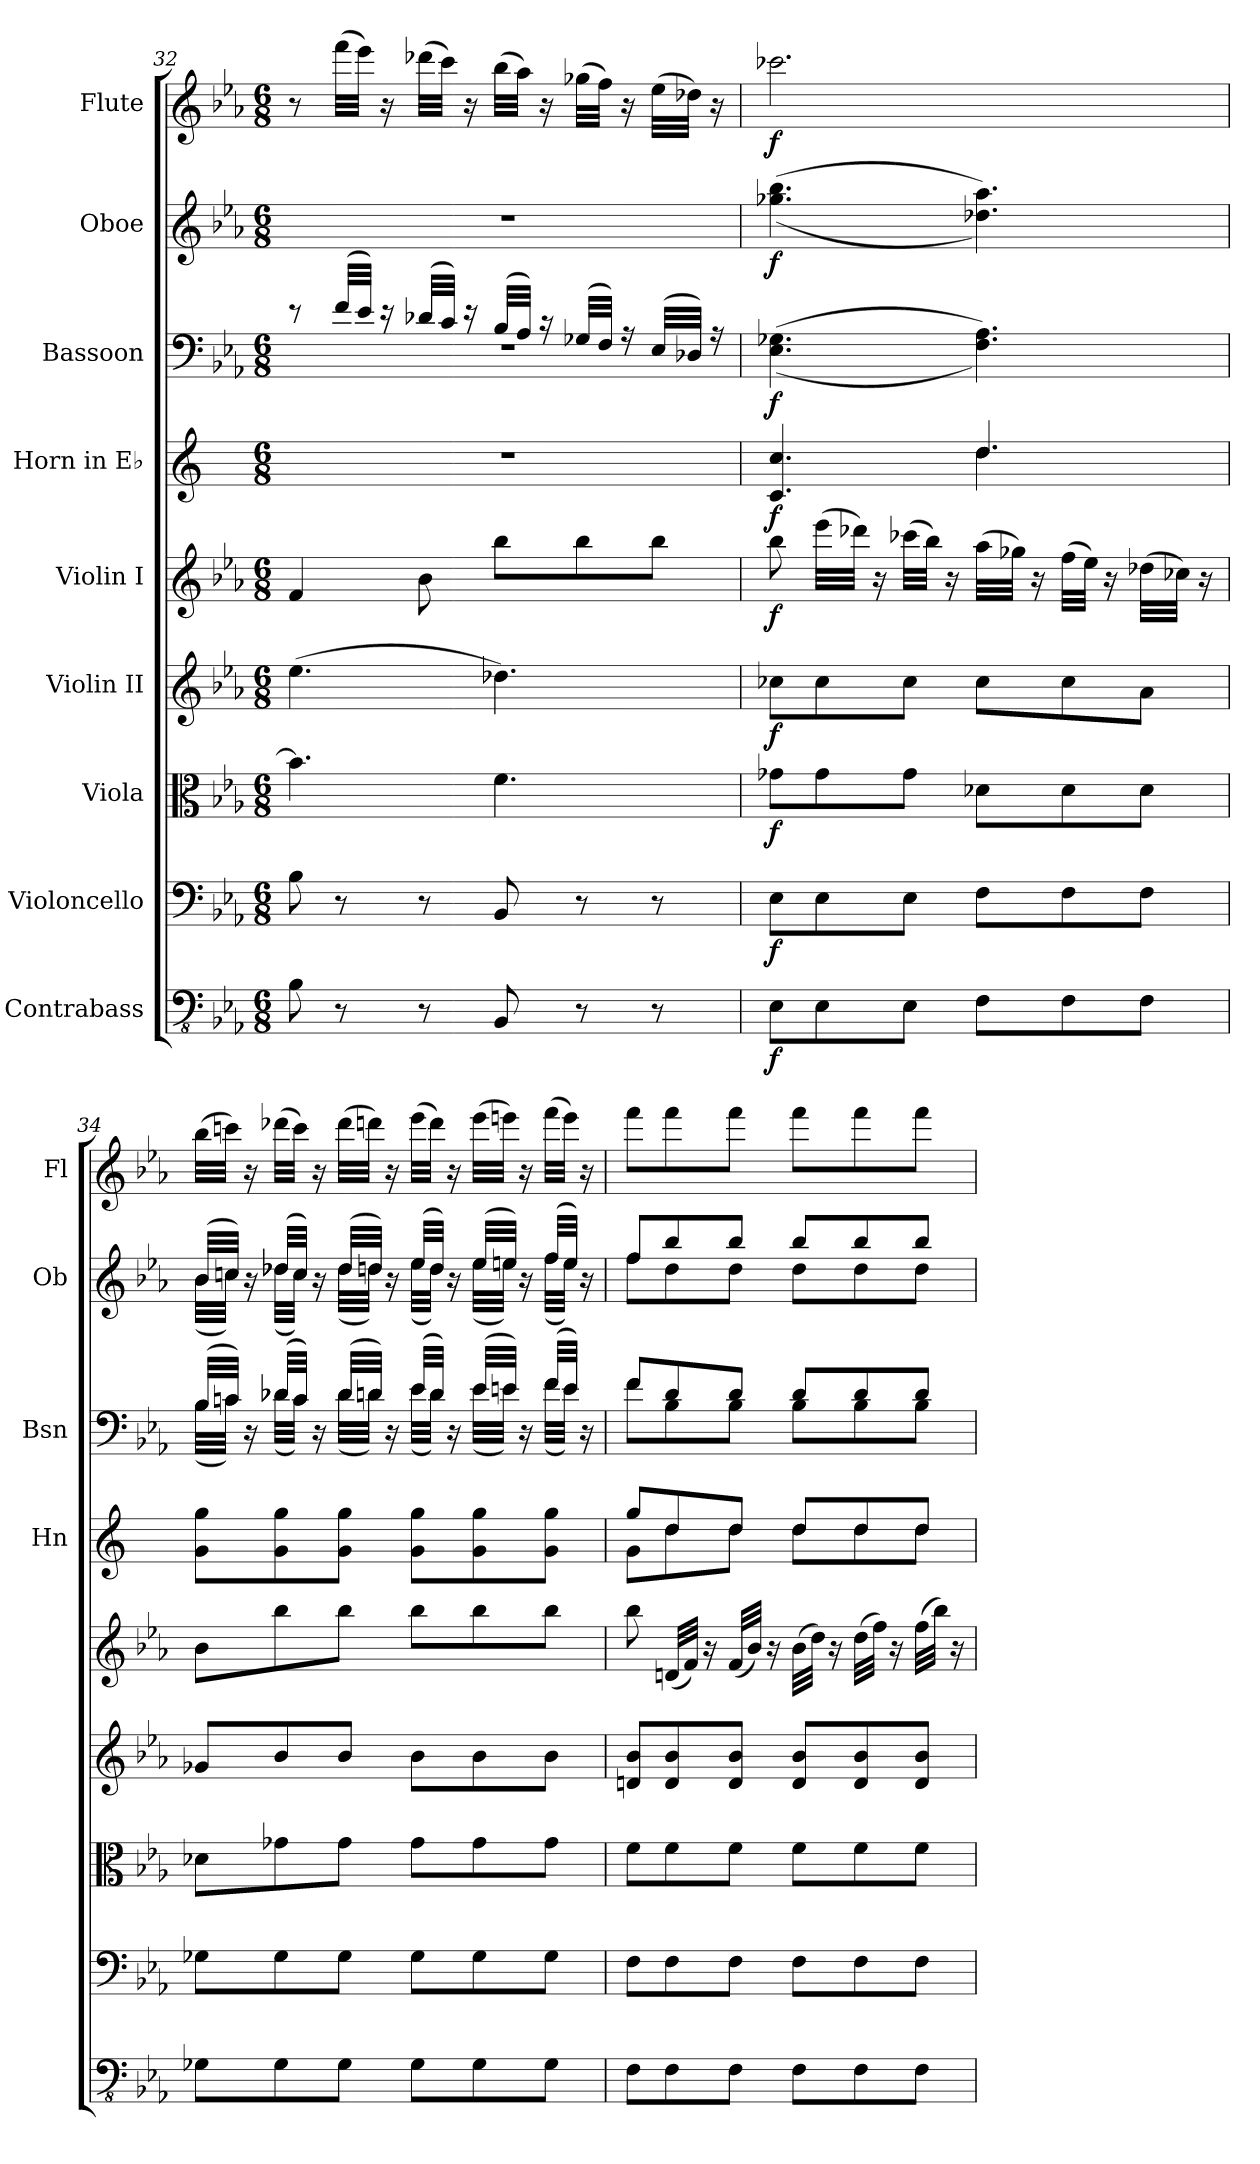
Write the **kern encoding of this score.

**kern	**dynam	**kern	**dynam	**kern	**dynam	**kern	**dynam	**kern	**dynam	**kern	**dynam	**kern	**dynam	**kern	**dynam	**kern	**dynam
*part9	*part9	*part8	*part8	*part7	*part7	*part6	*part6	*part5	*part5	*part4	*part4	*part3	*part3	*part2	*part2	*part1	*part1
*staff9	*staff9	*staff8	*staff8	*staff7	*staff7	*staff6	*staff6	*staff5	*staff5	*staff4	*staff4	*staff3	*staff3	*staff2	*staff2	*staff1	*staff1
*I"Contrabass	*	*I"Violoncello	*	*I"Viola	*	*I"Violin II	*	*I"Violin I	*	*I"Horn in E♭	*	*I"Bassoon	*	*I"Oboe	*	*I"Flute	*
*	*	*	*	*	*	*	*	*	*	*I'Hn	*	*I'Bsn	*	*I'Ob	*	*I'Fl	*
*clefFv4	*	*clefF4	*	*clefC3	*	*clefG2	*	*clefG2	*	*clefG2	*	*clefF4	*	*clefG2	*	*clefG2	*
*	*	*	*	*	*	*	*	*	*	*ITrd5c9	*	*	*	*	*	*	*
*k[b-e-a-]	*	*k[b-e-a-]	*	*k[b-e-a-]	*	*k[b-e-a-]	*	*k[b-e-a-]	*	*k[b-e-a-]	*	*k[b-e-a-]	*	*k[b-e-a-]	*	*k[b-e-a-]	*
*M6/8	*	*M6/8	*	*M6/8	*	*M6/8	*	*M6/8	*	*M6/8	*	*M6/8	*	*M6/8	*	*M6/8	*
=32	=32	=32	=32	=32	=32	=32	=32	=32	=32	=32	=32	=32	=32	=32	=32	=32	=32
*	*	*	*	*	*	*	*	*	*	*	*	*^	*	*	*	*	*
8BB-\	.	8B-\	.	4.b-\]	.	(>4.ee-\	.	4f/	.	2.r	.	8r	2.rF	.	2.r	.	8r	.
8r	.	8r	.	.	.	.	.	.	.	.	.	(>32f/LLL	.	.	.	.	(>32fff\LLL	.
.	.	.	.	.	.	.	.	.	.	.	.	32e-/JJJ)	.	.	.	.	32eee-\JJJ)	.
.	.	.	.	.	.	.	.	.	.	.	.	16r	.	.	.	.	16r	.
8r	.	8r	.	.	.	.	.	8b-\	.	.	.	(>32d-X/LLL	.	.	.	.	(>32ddd-X\LLL	.
.	.	.	.	.	.	.	.	.	.	.	.	32c/JJJ)	.	.	.	.	32ccc\JJJ)	.
.	.	.	.	.	.	.	.	.	.	.	.	16r	.	.	.	.	16r	.
8BBB-/	.	8BB-/	.	4.f\	.	4.dd-X\)	.	8bb-\L	.	.	.	(>32B-/LLL	.	.	.	.	(>32bb-\LLL	.
.	.	.	.	.	.	.	.	.	.	.	.	32A-/JJJ)	.	.	.	.	32aa-\JJJ)	.
.	.	.	.	.	.	.	.	.	.	.	.	16r	.	.	.	.	16r	.
8r	.	8r	.	.	.	.	.	8bb-\	.	.	.	(>32G-X/LLL	.	.	.	.	(>32gg-X\LLL	.
.	.	.	.	.	.	.	.	.	.	.	.	32F/JJJ)	.	.	.	.	32ff\JJJ)	.
.	.	.	.	.	.	.	.	.	.	.	.	16r	.	.	.	.	16r	.
8r	.	8r	.	.	.	.	.	8bb-\J	.	.	.	(>32E-/LLL	.	.	.	.	(>32ee-\LLL	.
.	.	.	.	.	.	.	.	.	.	.	.	32D-X/JJJ)	.	.	.	.	32dd-X\JJJ)	.
.	.	.	.	.	.	.	.	.	.	.	.	16r	.	.	.	.	16r	.
*	*	*	*	*	*	*	*	*	*	*	*	*v	*v	*	*	*	*	*
=33	=33	=33	=33	=33	=33	=33	=33	=33	=33	=33	=33	=33	=33	=33	=33	=33	=33
*	*	*	*	*	*	*	*	*	*	*^	*	*	*	*	*	*	*
!	!LO:DY:b	!	!LO:DY:b	!	!LO:DY:b	!	!LO:DY:b	!	!LO:DY:b	!	!	!LO:DY:b	!	!LO:DY:b	!	!LO:DY:b	!	!LO:DY:b
8EE-\L	f	8E-\L	f	8g-X\L	f	8cc-X\L	f	8bb-\	f	4.E-/ 4.e-/	4.ryy	f	(<(>4.E-\ 4.G-X\	f	(<(>4.gg-X\ 4.bb-\	f	2.ccc-X\	f
8EE-\	.	8E-\	.	8g-\	.	8cc-\	.	(>32eee-\LLL	.	.	.	.	.	.	.	.	.	.
.	.	.	.	.	.	.	.	32ddd-X\JJJ)	.	.	.	.	.	.	.	.	.	.
.	.	.	.	.	.	.	.	16r	.	.	.	.	.	.	.	.	.	.
8EE-\J	.	8E-\J	.	8g-\J	.	8cc-\J	.	(>32ccc-X\LLL	.	.	.	.	.	.	.	.	.	.
.	.	.	.	.	.	.	.	32bb-\JJJ)	.	.	.	.	.	.	.	.	.	.
.	.	.	.	.	.	.	.	16r	.	.	.	.	.	.	.	.	.	.
8FF\L	.	8F\L	.	8d-X\L	.	8cc-\L	.	(>32aa-\LLL	.	4.f/	4.f\	.	4.F\ 4.A-\))	.	4.dd-X\ 4.aa-\))	.	.	.
.	.	.	.	.	.	.	.	32gg-X\JJJ)	.	.	.	.	.	.	.	.	.	.
.	.	.	.	.	.	.	.	16r	.	.	.	.	.	.	.	.	.	.
8FF\	.	8F\	.	8d-\	.	8cc-\	.	(>32ff\LLL	.	.	.	.	.	.	.	.	.	.
.	.	.	.	.	.	.	.	32ee-\JJJ)	.	.	.	.	.	.	.	.	.	.
.	.	.	.	.	.	.	.	16r	.	.	.	.	.	.	.	.	.	.
8FF\J	.	8F\J	.	8d-\J	.	8a-\J	.	(>32dd-X\LLL	.	.	.	.	.	.	.	.	.	.
.	.	.	.	.	.	.	.	32cc-X\JJJ)	.	.	.	.	.	.	.	.	.	.
.	.	.	.	.	.	.	.	16r	.	.	.	.	.	.	.	.	.	.
*	*	*	*	*	*	*	*	*	*	*v	*v	*	*	*	*	*	*	*
=34	=34	=34	=34	=34	=34	=34	=34	=34	=34	=34	=34	=34	=34	=34	=34	=34	=34
*	*	*	*	*	*	*	*	*	*	*	*	*^	*	*^	*	*	*
8GG-X\L	.	8G-X\L	.	8d-X\L	.	8g-X/L	.	8b-\L	.	8B-\ 8b-\L	.	(>32B-/LLL	(<32B-\LLL	.	(>32b-/LLL	(<32b-\LLL	.	(>32bb-\LLL	.
.	.	.	.	.	.	.	.	.	.	.	.	32cn/JJJ)	32c\JJJ)	.	32ccn/JJJ)	32cc\JJJ)	.	32cccn\JJJ)	.
.	.	.	.	.	.	.	.	.	.	.	.	16r	16rAyy	.	16r	16rffyy	.	16r	.
8GG-\	.	8G-\	.	8g-X\	.	8b-/	.	8bb-\	.	8B-\ 8b-\	.	(>32d-X/LLL	(<32d-\LLL	.	(>32dd-X/LLL	(<32dd-\LLL	.	(>32ddd-X\LLL	.
.	.	.	.	.	.	.	.	.	.	.	.	32c/JJJ)	32c\JJJ)	.	32cc/JJJ)	32cc\JJJ)	.	32ccc\JJJ)	.
.	.	.	.	.	.	.	.	.	.	.	.	16r	16rAyy	.	16r	16rffyy	.	16r	.
8GG-\J	.	8G-\J	.	8g-\J	.	8b-/J	.	8bb-\J	.	8B-\ 8b-\J	.	(>32d-/LLL	(<32d-\LLL	.	(>32dd-/LLL	(<32dd-\LLL	.	(>32ddd-\LLL	.
.	.	.	.	.	.	.	.	.	.	.	.	32dn/JJJ)	32d\JJJ)	.	32ddn/JJJ)	32dd\JJJ)	.	32dddn\JJJ)	.
.	.	.	.	.	.	.	.	.	.	.	.	16r	16rAyy	.	16r	16rffyy	.	16r	.
8GG-\L	.	8G-\L	.	8g-\L	.	8b-\L	.	8bb-\L	.	8B-\ 8b-\L	.	(>32e-/LLL	(<32e-\LLL	.	(>32ee-/LLL	(<32ee-\LLL	.	(>32eee-\LLL	.
.	.	.	.	.	.	.	.	.	.	.	.	32d/JJJ)	32d\JJJ)	.	32dd/JJJ)	32dd\JJJ)	.	32ddd\JJJ)	.
.	.	.	.	.	.	.	.	.	.	.	.	16r	16rAyy	.	16r	16rffyy	.	16r	.
8GG-\	.	8G-\	.	8g-\	.	8b-\	.	8bb-\	.	8B-\ 8b-\	.	(>32e-/LLL	(<32e-\LLL	.	(>32ee-/LLL	(<32ee-\LLL	.	(>32eee-\LLL	.
.	.	.	.	.	.	.	.	.	.	.	.	32en/JJJ)	32e\JJJ)	.	32een/JJJ)	32ee\JJJ)	.	32eeen\JJJ)	.
.	.	.	.	.	.	.	.	.	.	.	.	16r	16rAyy	.	16r	16rffyy	.	16r	.
8GG-\J	.	8G-\J	.	8g-\J	.	8b-\J	.	8bb-\J	.	8B-\ 8b-\J	.	(>32f/LLL	(<32f\LLL	.	(>32ff/LLL	(<32ff\LLL	.	(>32fff\LLL	.
.	.	.	.	.	.	.	.	.	.	.	.	32e/JJJ)	32e\JJJ)	.	32ee/JJJ)	32ee\JJJ)	.	32eee\JJJ)	.
.	.	.	.	.	.	.	.	.	.	.	.	16r	16rAyy	.	16r	16rffyy	.	16r	.
!!LO:PB:g=z
=35	=35	=35	=35	=35	=35	=35	=35	=35	=35	=35	=35	=35	=35	=35	=35	=35	=35	=35	=35
*	*	*	*	*	*	*	*	*	*	*^	*	*	*	*	*	*	*	*	*
8FF\L	.	8F\L	.	8f\L	.	8dn/ 8b-/L	.	8bb-\	.	8b-/L	8B-\L	.	8f/L	8f\L	.	8ff/L	8ff\L	.	8fff\L	.
8FF\	.	8F\	.	8f\	.	8d/ 8b-/	.	(<32dn/LLL	.	8f/	8f\	.	8d/	8B-\	.	8bb-/	8dd\	.	8fff\	.
.	.	.	.	.	.	.	.	32f/JJJ)	.	.	.	.	.	.	.	.	.	.	.	.
.	.	.	.	.	.	.	.	16r	.	.	.	.	.	.	.	.	.	.	.	.
8FF\J	.	8F\J	.	8f\J	.	8d/ 8b-/J	.	(<32f/LLL	.	8f/J	8f\J	.	8d/J	8B-\J	.	8bb-/J	8dd\J	.	8fff\J	.
.	.	.	.	.	.	.	.	32b-/JJJ)	.	.	.	.	.	.	.	.	.	.	.	.
.	.	.	.	.	.	.	.	16r	.	.	.	.	.	.	.	.	.	.	.	.
8FF\L	.	8F\L	.	8f\L	.	8d/ 8b-/L	.	(>32b-\LLL	.	8f/L	8f\L	.	8d/L	8B-\L	.	8bb-/L	8dd\L	.	8fff\L	.
.	.	.	.	.	.	.	.	32dd\JJJ)	.	.	.	.	.	.	.	.	.	.	.	.
.	.	.	.	.	.	.	.	16r	.	.	.	.	.	.	.	.	.	.	.	.
8FF\	.	8F\	.	8f\	.	8d/ 8b-/	.	(>32dd\LLL	.	8f/	8f\	.	8d/	8B-\	.	8bb-/	8dd\	.	8fff\	.
.	.	.	.	.	.	.	.	32ff\JJJ)	.	.	.	.	.	.	.	.	.	.	.	.
.	.	.	.	.	.	.	.	16r	.	.	.	.	.	.	.	.	.	.	.	.
8FF\J	.	8F\J	.	8f\J	.	8d/ 8b-/J	.	(>32ff\LLL	.	8f/J	8f\J	.	8d/J	8B-\J	.	8bb-/J	8dd\J	.	8fff\J	.
.	.	.	.	.	.	.	.	32bb-\JJJ)	.	.	.	.	.	.	.	.	.	.	.	.
.	.	.	.	.	.	.	.	16r	.	.	.	.	.	.	.	.	.	.	.	.
*	*	*	*	*	*	*	*	*	*	*v	*v	*	*	*	*	*v	*v	*	*	*
*	*	*	*	*	*	*	*	*	*	*	*	*v	*v	*	*	*	*	*
=	=	=	=	=	=	=	=	=	=	=	=	=	=	=	=	=	=
*-	*-	*-	*-	*-	*-	*-	*-	*-	*-	*-	*-	*-	*-	*-	*-	*-	*-
